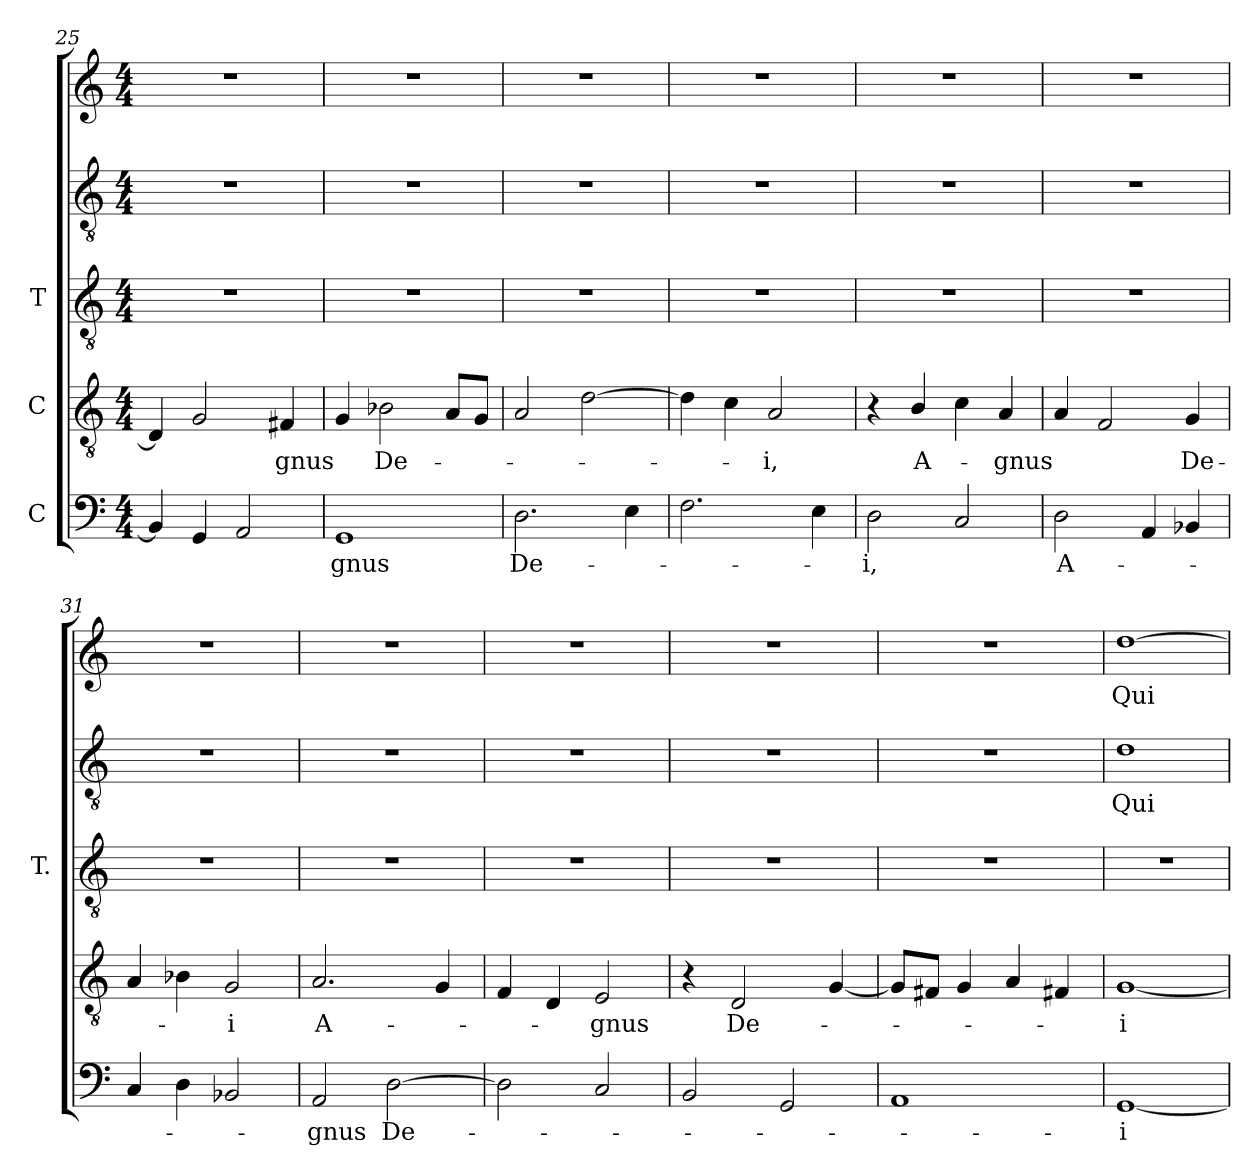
**kern	**text	**kern	**text	**kern	**kern	**text	**kern	**text
*part5	*part5	*part4	*part4	*part3	*part2	*part2	*part1	*part1
*staff5	*staff5	*staff4	*staff4	*staff3	*staff2	*staff2	*staff1	*staff1
*I"C	*	*I"C	*	*I"T	*	*	*	*
*	*	*	*	*I'T.	*	*	*	*
*clefF4	*	*clefGv2	*	*clefGv2	*clefGv2	*	*clefG2	*
*	*	*ITrd7c12	*	*ITrd7c12	*ITrd7c12	*	*	*
*k[]	*	*k[]	*	*k[]	*k[]	*	*k[]	*
*C:	*	*C:	*	*C:	*C:	*	*C:	*
*M4/4	*	*M4/4	*	*M4/4	*M4/4	*	*M4/4	*
=25	=25	=25	=25	=25	=25	=25	=25	=25
4BB-/]	.	4DD/]	.	1r	1r	.	1r	.
4GG/	.	2GG/	.	.	.	.	.	.
2AA/	.	.	.	.	.	.	.	.
.	.	4FF#X/	-gnus	.	.	.	.	.
=26	=26	=26	=26	=26	=26	=26	=26	=26
1GG/	-gnus	4GG/	.	1r	1r	.	1r	.
.	.	2BB-X\	De-	.	.	.	.	.
.	.	8AA/L	.	.	.	.	.	.
.	.	8GG/J	.	.	.	.	.	.
!!LO:PB:g=z
=27	=27	=27	=27	=27	=27	=27	=27	=27
2.D\	De-	2AA/	.	1r	1r	.	1r	.
.	.	[2D\	.	.	.	.	.	.
4E\	.	.	.	.	.	.	.	.
=28	=28	=28	=28	=28	=28	=28	=28	=28
2.F\	.	4D\]	.	1r	1r	.	1r	.
.	.	4C\	.	.	.	.	.	.
.	.	2AA/	-i,	.	.	.	.	.
4E\	.	.	.	.	.	.	.	.
=29	=29	=29	=29	=29	=29	=29	=29	=29
2D\	-i,	4r	.	1r	1r	.	1r	.
.	.	4BB/	A-	.	.	.	.	.
2C/	.	4C\	.	.	.	.	.	.
.	.	4AA/	-gnus	.	.	.	.	.
=30	=30	=30	=30	=30	=30	=30	=30	=30
2D\	A-	4AA/	.	1r	1r	.	1r	.
.	.	2FF/	.	.	.	.	.	.
4AA/	.	.	.	.	.	.	.	.
4BB-X/	.	4GG/	De-	.	.	.	.	.
=31	=31	=31	=31	=31	=31	=31	=31	=31
4C/	.	4AA/	.	1r	1r	.	1r	.
4D\	.	4BB-X\	.	.	.	.	.	.
2BB-X/	.	2GG/	-i	.	.	.	.	.
=32	=32	=32	=32	=32	=32	=32	=32	=32
2AA/	-gnus	2.AA/	A-	1r	1r	.	1r	.
[2D\	De-	.	.	.	.	.	.	.
.	.	4GG/	.	.	.	.	.	.
=33	=33	=33	=33	=33	=33	=33	=33	=33
2D\]	.	4FF/	.	1r	1r	.	1r	.
.	.	4DD/	.	.	.	.	.	.
2C/	.	2EE/	-gnus	.	.	.	.	.
!!LO:LB:g=z
=34	=34	=34	=34	=34	=34	=34	=34	=34
2BB/	.	4r	.	1r	1r	.	1r	.
.	.	2DD/	De-	.	.	.	.	.
2GG/	.	.	.	.	.	.	.	.
.	.	[4GG/	.	.	.	.	.	.
=35	=35	=35	=35	=35	=35	=35	=35	=35
1AA/	.	8GG/L]	.	1r	1r	.	1r	.
.	.	8FF#X/J	.	.	.	.	.	.
.	.	4GG/	.	.	.	.	.	.
.	.	4AA/	.	.	.	.	.	.
.	.	4FF#X/	.	.	.	.	.	.
=36	=36	=36	=36	=36	=36	=36	=36	=36
[1GG/	-i	[1GG/	-i	1r	1D/	Qui	[1dd\	Qui
=	=	=	=	=	=	=	=	=
*-	*-	*-	*-	*-	*-	*-	*-	*-
